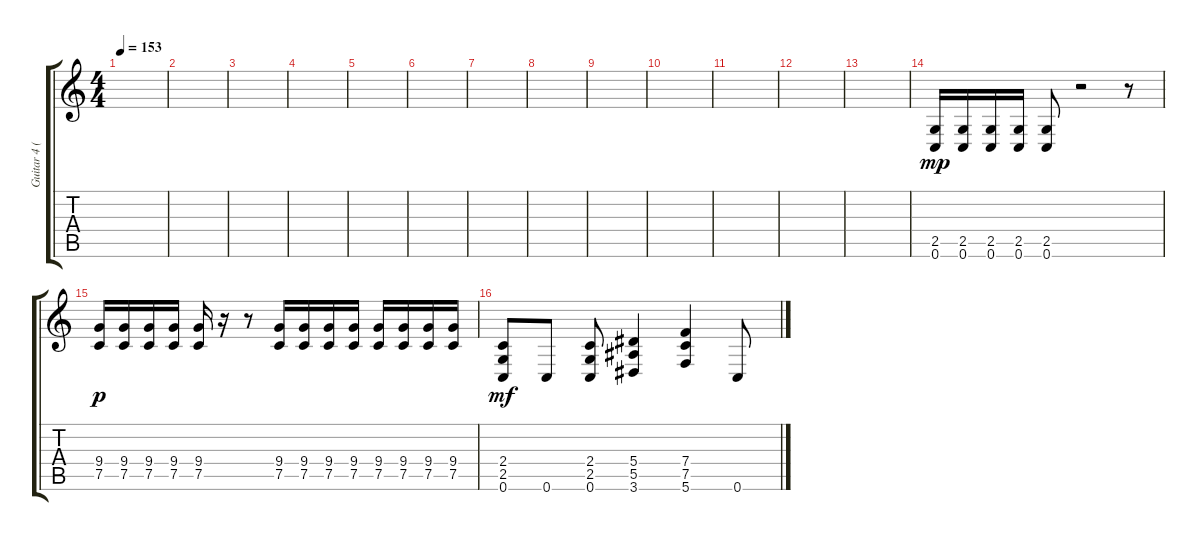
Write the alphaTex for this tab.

\track ("Guitar 4 (Rhytm)" "Guitar 4 (") {instrument distortionguitar}
\staff {score tabs}
\tuning (C4 G3 Eb3 Bb2 F2 C2) {hide}
\ts (4 4)
\tempo 153
\clef g2
\ks c
|
|
|
|
|
|
|
|
|
|
|
|
|
(2.5 0.6).16{dy mp balance 11} (2.5 0.6).16 (2.5 0.6).16 (2.5 0.6).16 (2.5 0.6).8 r.2 r.8 |
(9.4 7.5).16{dy p} (9.4 7.5).16 (9.4 7.5).16 (9.4 7.5).16 (9.4 7.5).16 r.16 r.8 (9.4 7.5).16 (9.4 7.5).16 (9.4 7.5).16 (9.4 7.5).16 (9.4 7.5).16 (9.4 7.5).16 (9.4 7.5).16 (9.4 7.5).16 |
(2.4 2.5 0.6).8{dy mf} 0.6.8 (2.4 2.5 0.6).8 (5.4 5.5 3.6).4 (7.4 7.5 5.6).4 0.6.8
